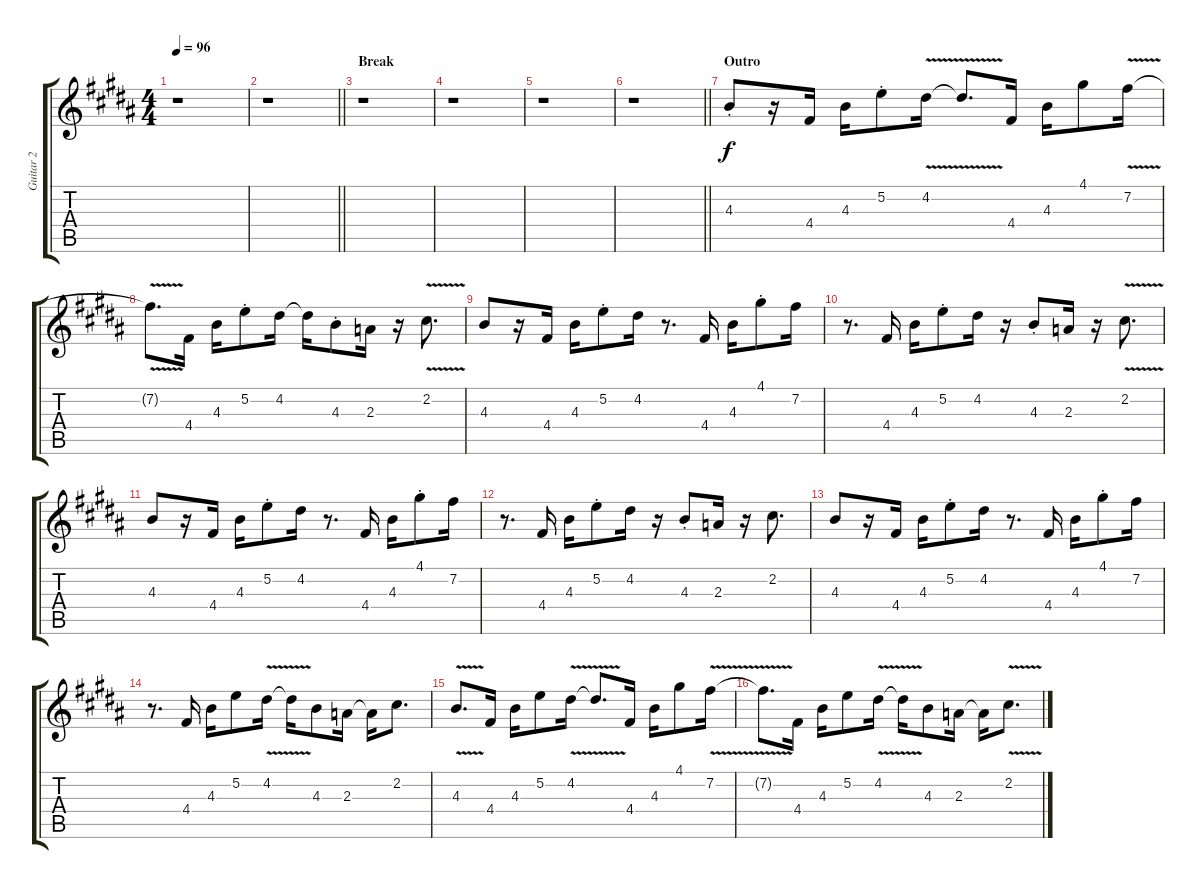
\track ("Guitar 2" "Guitar 2") {instrument acousticguitarsteel}
\staff {score tabs}
\tuning (E4 B3 G3 D3 A2 E2) {hide}
\ts (4 4)
\tempo 96
\clef g2
\ks b
r.1{dy f} |
\barLineRight lightlight
r.1 |
\section ("" "Break")
r.1 |
r.1 |
r.1 |
\barLineRight lightlight
r.1 |
\section ("" "Outro")
4.3{st}.8 r.16 4.4.16 4.3.16 5.2{st}.8 4.2{v}.16 4.2{t}.8{d} 4.4.16 4.3.16 4.1.8 7.2{v}.16 |
7.2{t}.8{d} 4.4.16 4.3.16 5.2{st}.8 4.2.16 4.2{t}.16 4.3{st}.8 2.3.16 r.16 2.2{v}.8{d} |
4.3.8 r.16 4.4.16 4.3.16 5.2{st}.8 4.2.16 r.8{d} 4.4.16 4.3.16 4.1{st}.8 7.2.16 |
r.8{d} 4.4.16 4.3.16 5.2{st}.8 4.2.16 r.16 4.3{st}.8 2.3.16 r.16 2.2{v}.8{d} |
4.3.8 r.16 4.4.16 4.3.16 5.2{st}.8 4.2.16 r.8{d} 4.4.16 4.3.16 4.1{st}.8 7.2.16 |
r.8{d} 4.4.16 4.3.16 5.2{st}.8 4.2.16 r.16 4.3{st}.8 2.3.16 r.16 2.2.8{d} |
4.3.8 r.16 4.4.16 4.3.16 5.2{st}.8 4.2.16 r.8{d} 4.4.16 4.3.16 4.1{st}.8 7.2.16 |
r.8{d} 4.4.16 4.3.16 5.2.8 4.2{v}.16 4.2{t}.16 4.3.8 2.3.16 2.3{t}.16 2.2.8{d} |
4.3{v}.8{d} 4.4.16 4.3.16 5.2.8 4.2{v}.16 4.2{t}.8{d} 4.4.16 4.3.16 4.1.8 7.2{v}.16 |
7.2{t}.8{d} 4.4.16 4.3.16 5.2.8 4.2{v}.16 4.2{t}.16 4.3.8 2.3.16 2.3{t}.16 2.2{v}.8{d}
